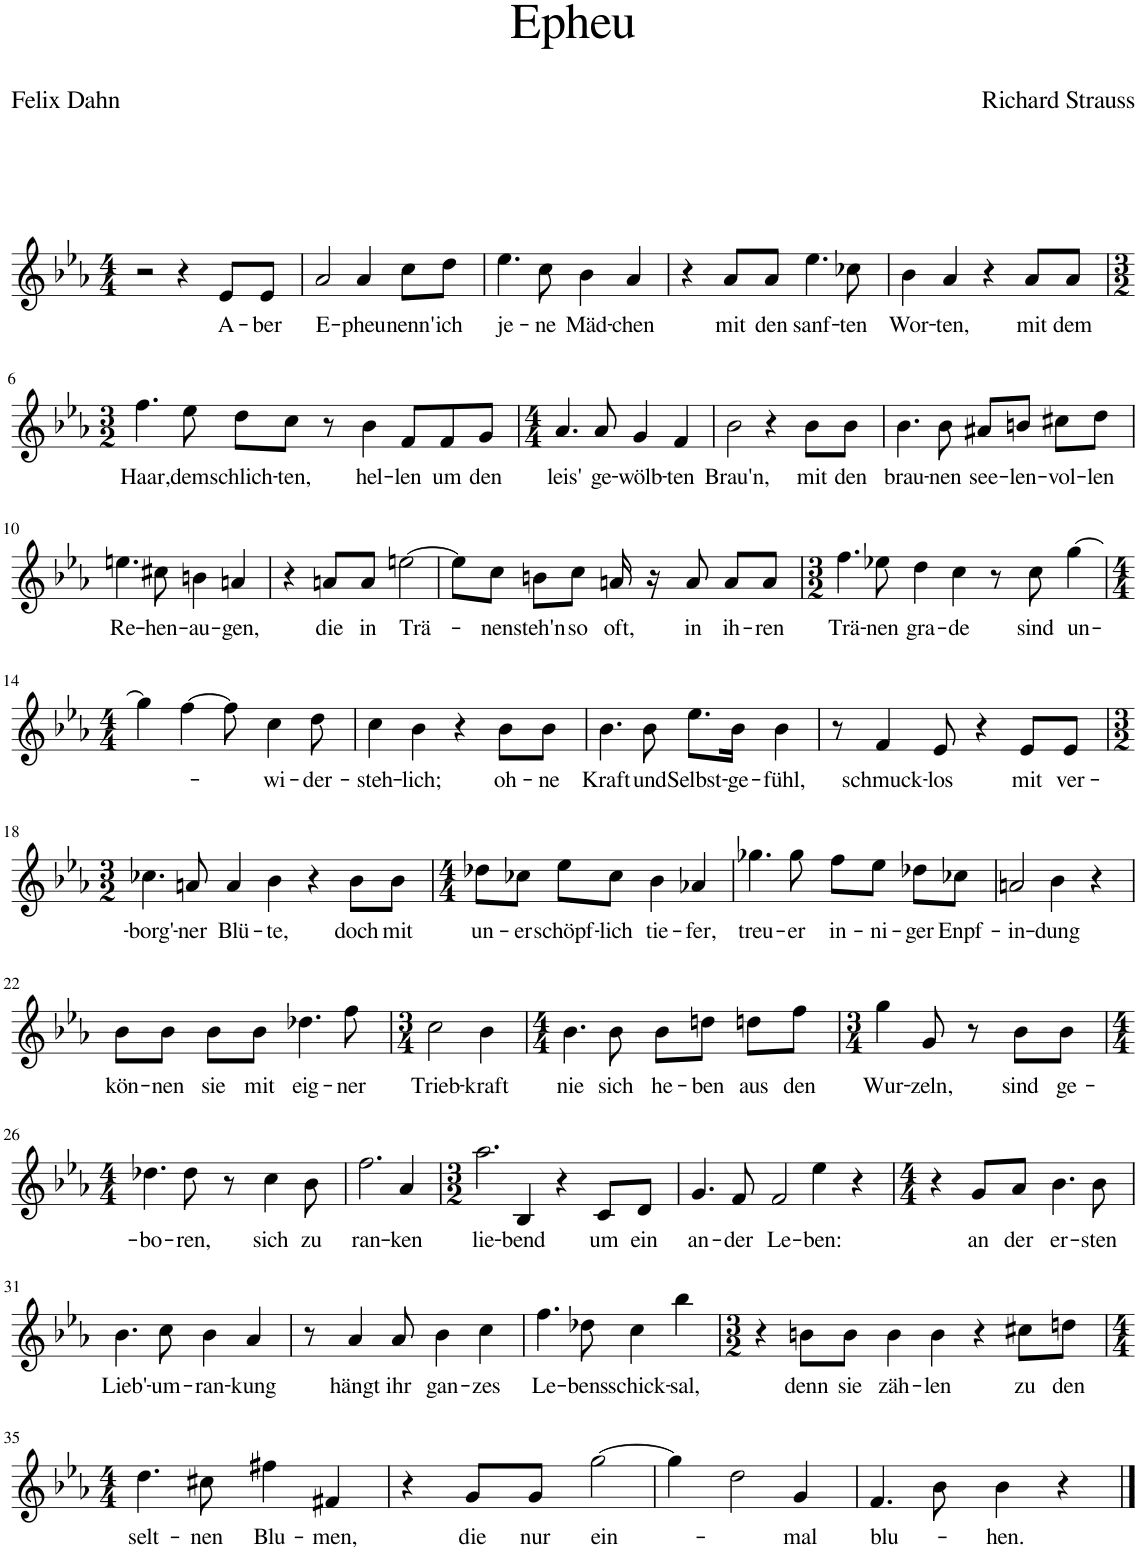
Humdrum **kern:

**kern	**text
*part1	*part1
*staff1	*staff1
*I"Piano	*
*I'Pno	*
*clefG2	*
*k[b-e-a-]	*
*M4/4	*
=1	=1
2r	.
4r	.
!	!LO:LY:b
8e-/L	A-
!	!LO:LY:b
8e-/J	-ber
=2	=2
!	!LO:LY:b
2a-/	E-
!	!LO:LY:b
4a-/	-pheu
!	!LO:LY:b
8cc\L	nenn'
!	!LO:LY:b
8dd\J	ich
=3	=3
!	!LO:LY:b
4.ee-\	je-
!	!LO:LY:b
8cc\	-ne
!	!LO:LY:b
4b-\	Mäd-
!	!LO:LY:b
4a-/	-chen
=4	=4
4r	.
!	!LO:LY:b
8a-/L	mit
!	!LO:LY:b
8a-/J	den
!	!LO:LY:b
4.ee-\	sanf-
!	!LO:LY:b
8cc-X\	-ten
=5	=5
!	!LO:LY:b
4b-\	Wor-
!	!LO:LY:b
4a-/	-ten,
4r	.
!	!LO:LY:b
8a-/L	mit
!	!LO:LY:b
8a-/J	dem
!!LO:LB:g=z
=6	=6
*M3/2	*
!	!LO:LY:b
4.ff\	Haar,
!	!LO:LY:b
8ee-\	dem
!	!LO:LY:b
8dd\L	schlich-
!	!LO:LY:b
8cc\J	-ten,
8r	.
!	!LO:LY:b
4b-\	hel-
!	!LO:LY:b
8f/L	-len
!	!LO:LY:b
8f/	um
!	!LO:LY:b
8g/J	den
=7	=7
*M4/4	*
!	!LO:LY:b
4.a-/	leis'
!	!LO:LY:b
8a-/	ge-
!	!LO:LY:b
4g/	-wölb-
!	!LO:LY:b
4f/	-ten
=8	=8
!	!LO:LY:b
2b-\	Brau'n,
4r	.
!	!LO:LY:b
8b-\L	mit
!	!LO:LY:b
8b-\J	den
=9	=9
!	!LO:LY:b
4.b-\	brau-
!	!LO:LY:b
8b-\	-nen
!	!LO:LY:b
8a#X/L	see-
!	!LO:LY:b
8bn/J	-len-
!	!LO:LY:b
8cc#X\L	-vol-
!	!LO:LY:b
8dd\J	-len
!!LO:LB:g=z
=10	=10
!	!LO:LY:b
4.een\	Re-
!	!LO:LY:b
8cc#X\	-hen-
!	!LO:LY:b
4bn\	-au-
!	!LO:LY:b
4an/	-gen,
=11	=11
4r	.
!	!LO:LY:b
8an/L	die
!	!LO:LY:b
8a/J	in
!	!LO:LY:b
[2een\	Trä-
=12	=12
8ee\L]	.
!	!LO:LY:b
8cc\J	-nen
!	!LO:LY:b
8bn\L	steh'n
!	!LO:LY:b
8cc\J	so
!	!LO:LY:b
16an/	oft,
16r	.
!	!LO:LY:b
8a/	in
!	!LO:LY:b
8a/L	ih-
!	!LO:LY:b
8a/J	-ren
=13	=13
*M3/2	*
!	!LO:LY:b
4.ff\	Trä-
!	!LO:LY:b
8ee-X\	-nen
!	!LO:LY:b
4dd\	gra-
!	!LO:LY:b
4cc\	-de
8r	.
!	!LO:LY:b
8cc\	sind
!	!LO:LY:b
[4gg\	un-
!!LO:LB:g=z
=14	=14
*M4/4	*
4gg\]	.
[4ff\	.
8ff\]	.
!	!LO:LY:b
4cc\	-wi-
!	!LO:LY:b
8dd\	-der-
=15	=15
!	!LO:LY:b
4cc\	-steh-
!	!LO:LY:b
4b-\	-lich;
4r	.
!	!LO:LY:b
8b-\L	oh-
!	!LO:LY:b
8b-\J	-ne
=16	=16
!	!LO:LY:b
4.b-\	Kraft
!	!LO:LY:b
8b-\	und
!	!LO:LY:b
8.ee-\L	Selbst-
!	!LO:LY:b
16b-\Jk	-ge-
!	!LO:LY:b
4b-\	-fühl,
=17	=17
8r	.
!	!LO:LY:b
4f/	schmuck-
!	!LO:LY:b
8e-/	-los
4r	.
!	!LO:LY:b
8e-/L	mit
!	!LO:LY:b
8e-/J	ver-
!!LO:LB:g=z
=18	=18
*M3/2	*
!	!LO:LY:b
4.cc-X\	-borg'-
!	!LO:LY:b
8an/	-ner
!	!LO:LY:b
4a/	Blü-
!	!LO:LY:b
4b-\	-te,
4r	.
!	!LO:LY:b
8b-\L	doch
!	!LO:LY:b
8b-\J	mit
=19	=19
*M4/4	*
!	!LO:LY:b
8dd-X\L	un-
!	!LO:LY:b
8cc-X\J	-er
!	!LO:LY:b
8ee-\L	schöpf-
!	!LO:LY:b
8cc-\J	-lich
!	!LO:LY:b
4b-\	tie-
!	!LO:LY:b
4a-X/	-fer,
=20	=20
!	!LO:LY:b
4.gg-X\	treu-
!	!LO:LY:b
8gg-\	-er
!	!LO:LY:b
8ff\L	in-
!	!LO:LY:b
8ee-\J	-ni-
!	!LO:LY:b
8dd-X\L	-ger
!	!LO:LY:b
8cc-X\J	Enpf-
=21	=21
!	!LO:LY:b
2an/	-in-
!	!LO:LY:b
4b-\	-dung
4r	.
!!LO:LB:g=z
=22	=22
!	!LO:LY:b
8b-\L	kön-
!	!LO:LY:b
8b-\J	-nen
!	!LO:LY:b
8b-\L	sie
!	!LO:LY:b
8b-\J	mit
!	!LO:LY:b
4.dd-X\	eig-
!	!LO:LY:b
8ff\	-ner
=23	=23
*M3/4	*
!	!LO:LY:b
2cc\	Trieb-
!	!LO:LY:b
4b-\	-kraft
=24	=24
*M4/4	*
!	!LO:LY:b
4.b-\	nie
!	!LO:LY:b
8b-\	sich
!	!LO:LY:b
8b-\L	he-
!	!LO:LY:b
8ddn\J	-ben
!	!LO:LY:b
8ddn\L	aus
!	!LO:LY:b
8ff\J	den
=25	=25
*M3/4	*
!	!LO:LY:b
4gg\	Wur-
!	!LO:LY:b
8g/	-zeln,
8r	.
!	!LO:LY:b
8b-\L	sind
!	!LO:LY:b
8b-\J	ge-
!!LO:LB:g=z
=26	=26
*M4/4	*
!	!LO:LY:b
4.dd-X\	-bo-
!	!LO:LY:b
8dd-\	-ren,
8r	.
!	!LO:LY:b
4cc\	sich
!	!LO:LY:b
8b-\	zu
=27	=27
!	!LO:LY:b
2.ff\	ran-
!	!LO:LY:b
4a-/	-ken
=28	=28
*M3/2	*
!	!LO:LY:b
2.aa-\	lie-
!	!LO:LY:b
4B-/	-bend
4r	.
!	!LO:LY:b
8c/L	um
!	!LO:LY:b
8d/J	ein
=29	=29
!	!LO:LY:b
4.g/	an-
!	!LO:LY:b
8f/	-der
!	!LO:LY:b
2f/	Le-
!	!LO:LY:b
4ee-\	-ben:
4r	.
=30	=30
*M4/4	*
4r	.
!	!LO:LY:b
8g/L	an
!	!LO:LY:b
8a-/J	der
!	!LO:LY:b
4.b-\	er-
!	!LO:LY:b
8b-\	-sten
!!LO:LB:g=z
=31	=31
!	!LO:LY:b
4.b-\	Lieb'-
!	!LO:LY:b
8cc\	-um-
!	!LO:LY:b
4b-\	-ran-
!	!LO:LY:b
4a-/	-kung
=32	=32
8r	.
!	!LO:LY:b
4a-/	hängt
!	!LO:LY:b
8a-/	ihr
!	!LO:LY:b
4b-\	gan-
!	!LO:LY:b
4cc\	-zes
=33	=33
!	!LO:LY:b
4.ff\	Le-
!	!LO:LY:b
8dd-X\	-bens
!	!LO:LY:b
4cc\	schick-
!	!LO:LY:b
4bb-\	-sal,
=34	=34
*M3/2	*
4r	.
!	!LO:LY:b
8bn\L	denn
!	!LO:LY:b
8b\J	sie
!	!LO:LY:b
4b\	zäh-
!	!LO:LY:b
4b\	-len
4r	.
!	!LO:LY:b
8cc#X\L	zu
!	!LO:LY:b
8ddn\J	den
!!LO:LB:g=z
=35	=35
*M4/4	*
!	!LO:LY:b
4.dd\	selt-
!	!LO:LY:b
8cc#X\	-nen
!	!LO:LY:b
4ff#X\	Blu-
!	!LO:LY:b
4f#X/	-men,
=36	=36
4r	.
!	!LO:LY:b
8g/L	die
!	!LO:LY:b
8g/J	nur
!	!LO:LY:b
[2gg\	ein-
=37	=37
4gg\]	.
2dd\	.
!	!LO:LY:b
4g/	-mal
=38	=38
!	!LO:LY:b
4.f/	blu-
8b-\	.
!	!LO:LY:b
4b-\	-hen.
4r	.
==	==
*-	*-
